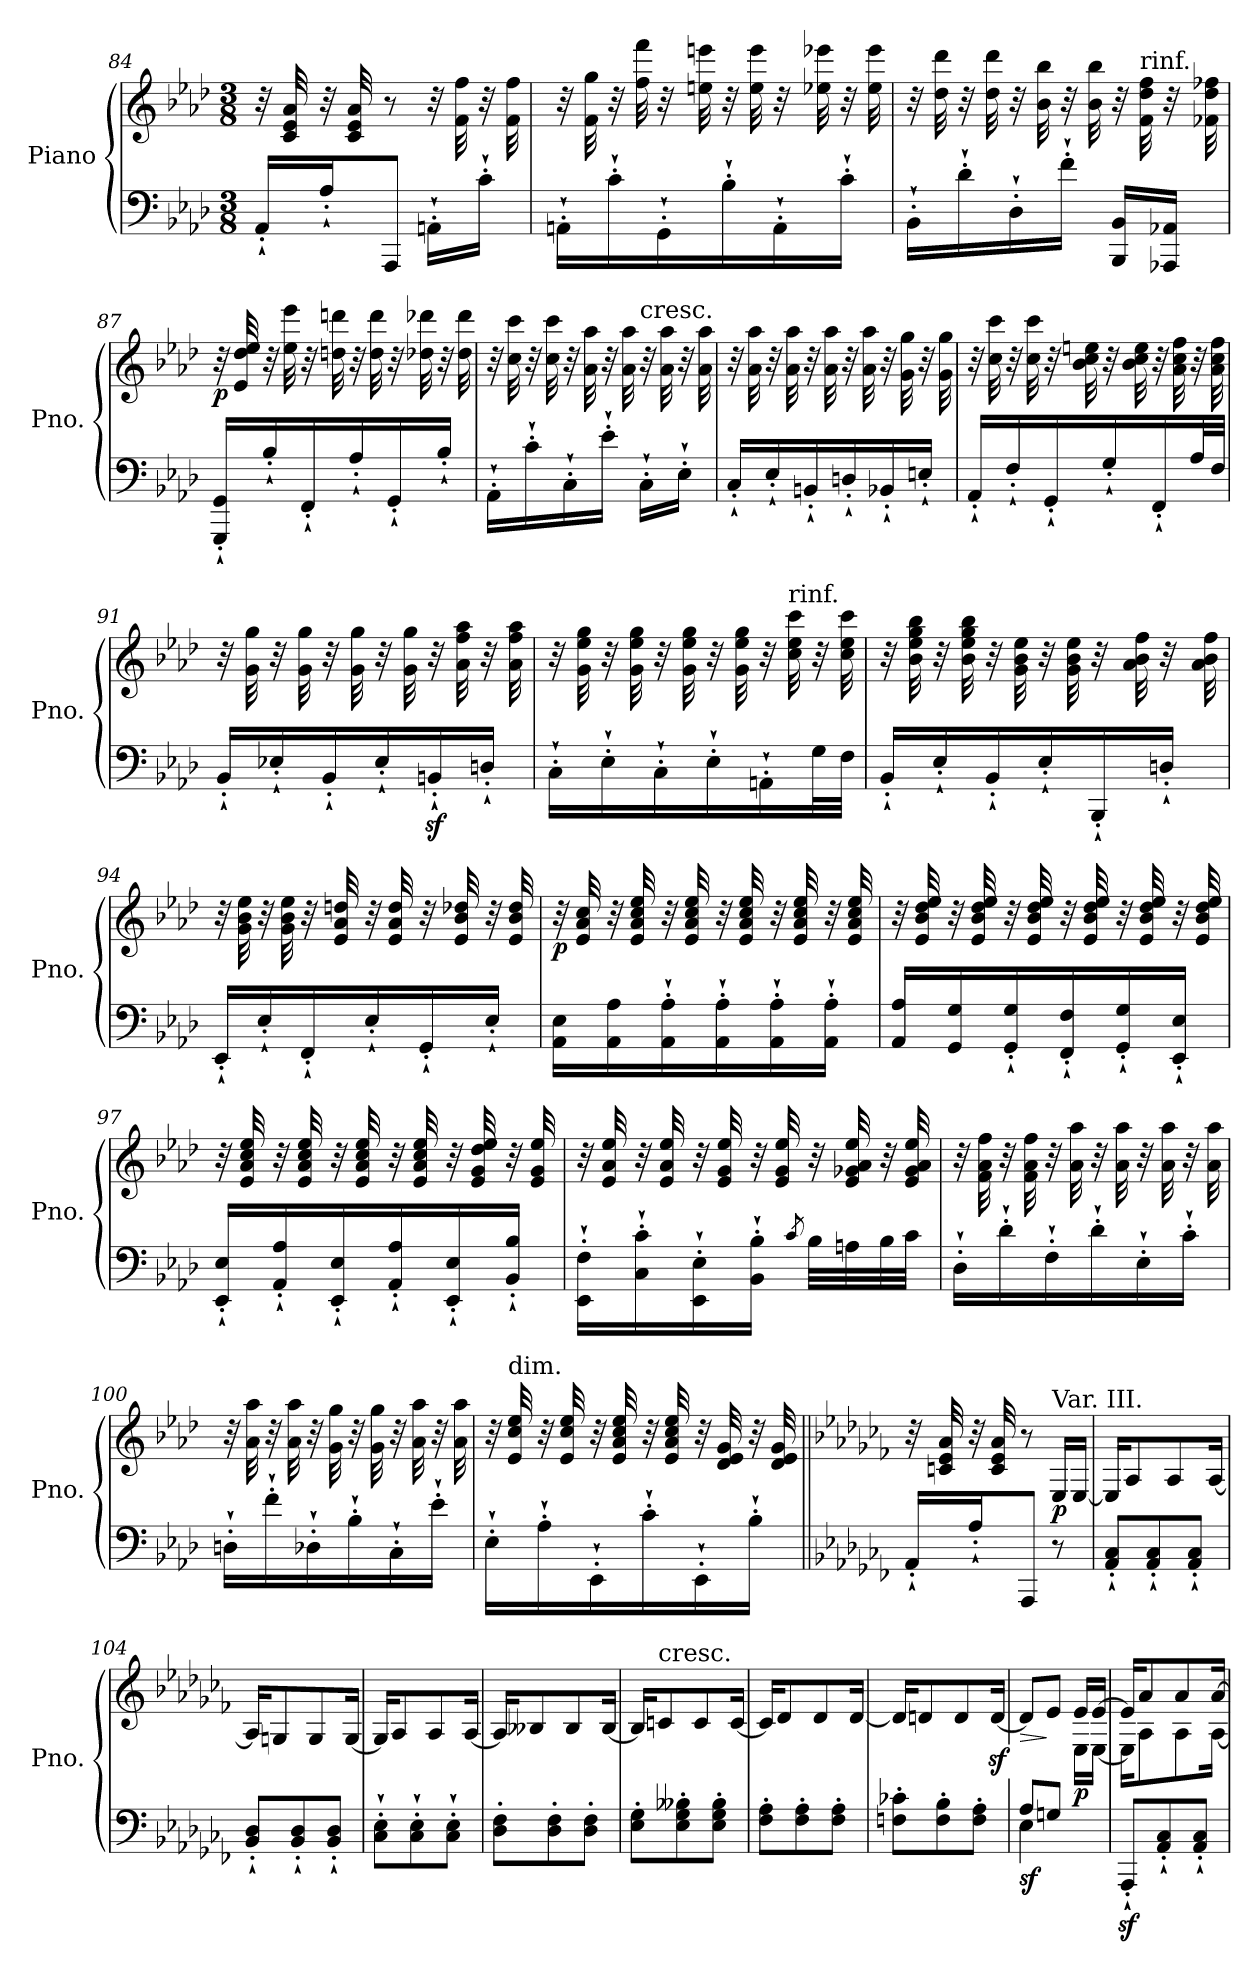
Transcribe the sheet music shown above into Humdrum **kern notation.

**kern	**kern	**dynam
*part1	*part1	*part1
*staff2	*staff1	*staff1/2
*I"Piano	*	*
*I'Pno.	*	*
*clefF4	*clefG2	*
*k[b-e-a-d-]	*k[b-e-a-d-]	*
*A-:	*A-:	*
*M3/8	*M3/8	*
=84	=84	=84
16AA-'`/LL	32r	.
.	32c/ 32e-/ 32a-/	.
16A-'`/J	32r	.
.	32c/ 32e-/ 32a-/	.
8AAA-/J	8r	.
16AAn'`\LL	32r	.
.	32f\ 32ff\	.
16c'`\JJ	32r	.
.	32f\ 32ff\	.
=85	=85	=85
16AAn'`\LL	32r	.
.	32f\ 32gg\	.
16c'`\	32r	.
.	32ff\ 32fff\	.
16GG'`\	32r	.
.	32een\ 32eeen\	.
16B-'`\	32r	.
.	32ee\ 32eee\	.
16AA'`\	32r	.
.	32ee-X\ 32eee-X\	.
16c'`\JJ	32r	.
.	32ee-\ 32eee-\	.
=86	=86	=86
16BB-'`\LL	32r	.
.	32dd-\ 32ddd-\	.
16d-'`\	32r	.
.	32dd-\ 32ddd-\	.
16D-'`\	32r	.
.	32b-\ 32bb-\	.
16f'`\JJ	32r	.
.	32b-\ 32bb-\	.
16BBB-/ 16BB-/LL	32r	.
!	!LO:TX:a:t=rinf.	!
.	32f\ 32dd-\ 32ff\	.
16AAA-X/ 16AA-X/JJ	32r	.
.	32f-X\ 32dd-\ 32ff-X\	.
=87	=87	=87
!	!	!LO:DY:b
16GGG/'` 16GG/'`LL	32r	p
.	32e-/ 32dd-/ 32ee-/	.
16B-'`/	32r	.
.	32ee-\ 32eee-\	.
16FF'`/	32r	.
.	32ddn\ 32dddn\	.
16A-'`/	32r	.
.	32dd\ 32ddd\	.
16GG'`/	32r	.
.	32dd-X\ 32ddd-X\	.
16B-'`/JJ	32r	.
.	32dd-\ 32ddd-\	.
=88	=88	=88
16AA-'`\LL	32r	.
.	32cc\ 32ccc\	.
16c'`\	32r	.
.	32cc\ 32ccc\	.
16C'`\	32r	.
.	32a-\ 32aa-\	.
16e-'`\JJ	32r	.
.	32a-\ 32aa-\	.
!	!LO:TX:a:t=cresc.	!
16C'`\LL	32r	.
.	32a-\ 32aa-\	.
16E-'`\JJ	32r	.
.	32a-\ 32aa-\	.
=89	=89	=89
16C'`/LL	32r	.
.	32a-\ 32aa-\	.
16E-'`/	32r	.
.	32a-\ 32aa-\	.
16BBn'`/	32r	.
.	32a-\ 32aa-\	.
16Dn'`/	32r	.
.	32a-\ 32aa-\	.
16BB-X'`/	32r	.
.	32g\ 32gg\	.
16En'`/JJ	32r	.
.	32g\ 32gg\	.
=90	=90	=90
16AA-'`/LL	32r	.
.	32cc\ 32ccc\	.
16F'`/	32r	.
.	32cc\ 32ccc\	.
16GG'`/	32r	.
.	32b-\ 32cc\ 32een\	.
16G'`/	32r	.
.	32b-\ 32cc\ 32ee\	.
16FF'`/	32r	.
.	32a-\ 32cc\ 32ff\	.
32A-/L	32r	.
32F/JJJ	32a-\ 32cc\ 32ff\	.
=91	=91	=91
16BB-'`/LL	32r	.
.	32g\ 32gg\	.
16E-X'`/	32r	.
.	32g\ 32gg\	.
16BB-'`/	32r	.
.	32g\ 32gg\	.
16E-'`/	32r	.
.	32g\ 32gg\	.
16BBnz<'`/	32r	.
.	32a-\ 32ff\ 32aa-\	.
16Dn'`/JJ	32r	.
.	32a-\ 32ff\ 32aa-\	.
=92	=92	=92
16C'`\LL	32r	.
.	32g\ 32ee-\ 32gg\	.
16E-'`\	32r	.
.	32g\ 32ee-\ 32gg\	.
16C'`\	32r	.
.	32g\ 32ee-\ 32gg\	.
16E-'`\	32r	.
.	32g\ 32ee-\ 32gg\	.
16AAn'`\	32r	.
!	!LO:TX:a:t=rinf.	!
.	32cc\ 32ee-\ 32ccc\	.
32G\L	32r	.
32F\JJJ	32cc\ 32ee-\ 32ccc\	.
=93	=93	=93
16BB-'`/LL	32r	.
.	32b-\ 32ee-\ 32gg\ 32bb-\	.
16E-'`/	32r	.
.	32b-\ 32ee-\ 32gg\ 32bb-\	.
16BB-'`/	32r	.
.	32g\ 32b-\ 32ee-\	.
16E-'`/	32r	.
.	32g\ 32b-\ 32ee-\	.
16BBB-'`/	32r	.
.	32a-\ 32b-\ 32ff\	.
16Dn'`/JJ	32r	.
.	32a-\ 32b-\ 32ff\	.
=94	=94	=94
16EE-'`/LL	32r	.
.	32g\ 32b-\ 32ee-\	.
16E-'`/	32r	.
.	32g\ 32b-\ 32ee-\	.
16FF'`/	32r	.
.	32e-/ 32a-/ 32ddn/	.
16E-'`/	32r	.
.	32e-/ 32a-/ 32dd/	.
16GG'`/	32r	.
.	32e-/ 32b-/ 32dd-X/	.
16E-'`/JJ	32r	.
.	32e-/ 32b-/ 32dd-/	.
=95	=95	=95
!	!	!LO:DY:b
16AA-\ 16E-\LL	32r	p
.	32e-/ 32a-/ 32cc/	.
16AA-\ 16A-\	32r	.
.	32e-/ 32a-/ 32cc/ 32ee-/	.
16AA-\'` 16A-\'`	32r	.
.	32e-/ 32a-/ 32cc/ 32ee-/	.
16AA-\'` 16A-\'`	32r	.
.	32e-/ 32a-/ 32cc/ 32ee-/	.
16AA-\'` 16A-\'`	32r	.
.	32e-/ 32a-/ 32cc/ 32ee-/	.
16AA-\'` 16A-\'`JJ	32r	.
.	32e-/ 32a-/ 32cc/ 32ee-/	.
=96	=96	=96
16AA-/ 16A-/LL	32r	.
.	32e-/ 32b-/ 32dd-/ 32ee-/	.
16GG/ 16G/	32r	.
.	32e-/ 32b-/ 32dd-/ 32ee-/	.
16GG/'` 16G/'`	32r	.
.	32e-/ 32b-/ 32dd-/ 32ee-/	.
16FF/'` 16F/'`	32r	.
.	32e-/ 32b-/ 32dd-/ 32ee-/	.
16GG/'` 16G/'`	32r	.
.	32e-/ 32b-/ 32dd-/ 32ee-/	.
16EE-/'` 16E-/'`JJ	32r	.
.	32e-/ 32b-/ 32dd-/ 32ee-/	.
=97	=97	=97
16EE-/'` 16E-/'`LL	32r	.
.	32e-/ 32a-/ 32cc/ 32ee-/	.
16AA-/'` 16A-/'`	32r	.
.	32e-/ 32a-/ 32cc/ 32ee-/	.
16EE-/'` 16E-/'`	32r	.
.	32e-/ 32a-/ 32cc/ 32ee-/	.
16AA-/'` 16A-/'`	32r	.
.	32e-/ 32a-/ 32cc/ 32ee-/	.
16EE-/'` 16E-/'`	32r	.
.	32e-/ 32g/ 32dd-/ 32ee-/	.
16BB-/'` 16B-/'`JJ	32r	.
.	32e-/ 32g/ 32ee-/	.
=98	=98	=98
16EE-\'` 16F\'`LL	32r	.
.	32e-/ 32a-/ 32ee-/	.
16C\'` 16c\'`	32r	.
.	32e-/ 32a-/ 32ee-/	.
16EE-\'` 16E-\'`	32r	.
.	32e-/ 32g/ 32ee-/	.
16BB-\'` 16B-\'`JJ	32r	.
.	32e-/ 32g/ 32ee-/	.
8qc/	.	.
32B-\LLL	32r	.
32An\	32e-/ 32g-X/ 32a-/ 32ee-/	.
32B-\	32r	.
32c\JJJ	32e-/ 32g-/ 32a-/ 32ee-/	.
=99	=99	=99
16D-'`\LL	32r	.
.	32f\ 32a-\ 32ff\	.
16d-'`\	32r	.
.	32f\ 32a-\ 32ff\	.
16F'`\	32r	.
.	32a-\ 32aa-\	.
16d-'`\	32r	.
.	32a-\ 32aa-\	.
16E-'`\	32r	.
.	32a-\ 32aa-\	.
16c'`\JJ	32r	.
.	32a-\ 32aa-\	.
=100	=100	=100
16Dn'`\LL	32r	.
.	32a-\ 32aa-\	.
16f'`\	32r	.
.	32a-\ 32aa-\	.
16D-X'`\	32r	.
.	32g\ 32gg\	.
16B-'`\	32r	.
.	32g\ 32gg\	.
16C'`\	32r	.
.	32a-\ 32aa-\	.
16e-'`\JJ	32r	.
.	32a-\ 32aa-\	.
=101	=101	=101
16E-'`\LL	32r	.
!	!LO:TX:a:t=dim.	!
.	32e-/ 32cc/ 32ee-/	.
16A-'`\	32r	.
.	32e-/ 32cc/ 32ee-/	.
16EE-'`\	32r	.
.	32e-/ 32a-/ 32cc/ 32ee-/	.
16c'`\	32r	.
.	32e-/ 32a-/ 32cc/ 32ee-/	.
16EE-'`\	32r	.
.	32d-/ 32e-/ 32g/	.
16B-'`\JJ	32r	.
.	32d-/ 32e-/ 32g/	.
=102||	=102||	=102||
*k[b-e-a-d-g-c-f-]	*k[b-e-a-d-g-c-f-]	*
*C-:	*C-:	*
16AA-'`/LL	32r	.
.	32cn/ 32e-/ 32a-/	.
16A-'`/J	32r	.
.	32c/ 32e-/ 32a-/	.
8AAA-/J	8r	.
!	!LO:TX:a:t=Var. III.	!
!	!	!LO:DY:b
8r	16E-/LL	p
.	[16E-/JJ	.
=103	=103	=103
8AA-/'` 8C-/'`L	16E-/KL]	.
.	8A-/	.
8AA-/'` 8C-/'`	.	.
.	8A-/	.
8AA-/'` 8C-/'`J	.	.
.	[16A-/Jk	.
=104	=104	=104
8BB-/'` 8D-/'`L	16A-/KL]	.
.	8Gn/	.
8BB-/'` 8D-/'`	.	.
.	8G/	.
8BB-/'` 8D-/'`J	.	.
.	[16G/Jk	.
=105	=105	=105
8C-\'` 8E-\'`L	16G/KL]	.
.	8A-/	.
8C-\'` 8E-\'`	.	.
.	8A-/	.
8C-\'` 8E-\'`J	.	.
.	[16A-/Jk	.
=106	=106	=106
8D-\' 8F-\'L	16A-/KL]	.
.	8B--X/	.
8D-\' 8F-\'	.	.
.	8B--/	.
8D-\' 8F-\'J	.	.
.	[16B--/Jk	.
=107	=107	=107
8E-\' 8G-\'L	16B--/KL]	.
!	!LO:TX:a:t=cresc.	!
.	8cn/	.
8E-\' 8G-\' 8B--X\'	.	.
.	8c/	.
8E-\' 8G-\' 8B--\'J	.	.
.	[16c/Jk	.
=108	=108	=108
8F-\' 8A-\'L	16c/KL]	.
.	8d-/	.
8F-\' 8A-\'	.	.
.	8d-/	.
8F-\' 8A-\'J	.	.
.	[16d-/Jk	.
=109	=109	=109
8Fn\' 8c-X\'L	16d-/KL]	.
.	8dn/	.
8F\' 8B-\'	.	.
.	8d/	.
8F\' 8A-\'J	.	.
.	[16dz</Jk	.
=110	=110	=110
*^	*	*
!	!	!	!LO:HP:b
*	*	*^	*
!	!	!	!	!LO:DY:n=1:b=2
8A-/L	4E-\	8d/L]	4ryy	> sf
8Gn/J	.	8e-/J	.	]
!	!	!	!	!LO:DY:n=2:b
8ryy	8ryy	16e-/LL	16E-\LL	p
.	.	[16e-/JJ	[16E-\JJ	.
*v	*v	*	*	*
=111	=111	=111	=111
8AAA-z<'`/L	16e-/KL]	16E-\KL]	.
.	8a-/	8A-\	.
8AA-/'` 8C-/'`	.	.	.
.	8a-/	8A-\	.
8AA-/'` 8C-/'`J	.	.	.
.	[16a-/Jk	[16A-\Jk	.
*	*v	*v	*
=	=	=
*-	*-	*-
